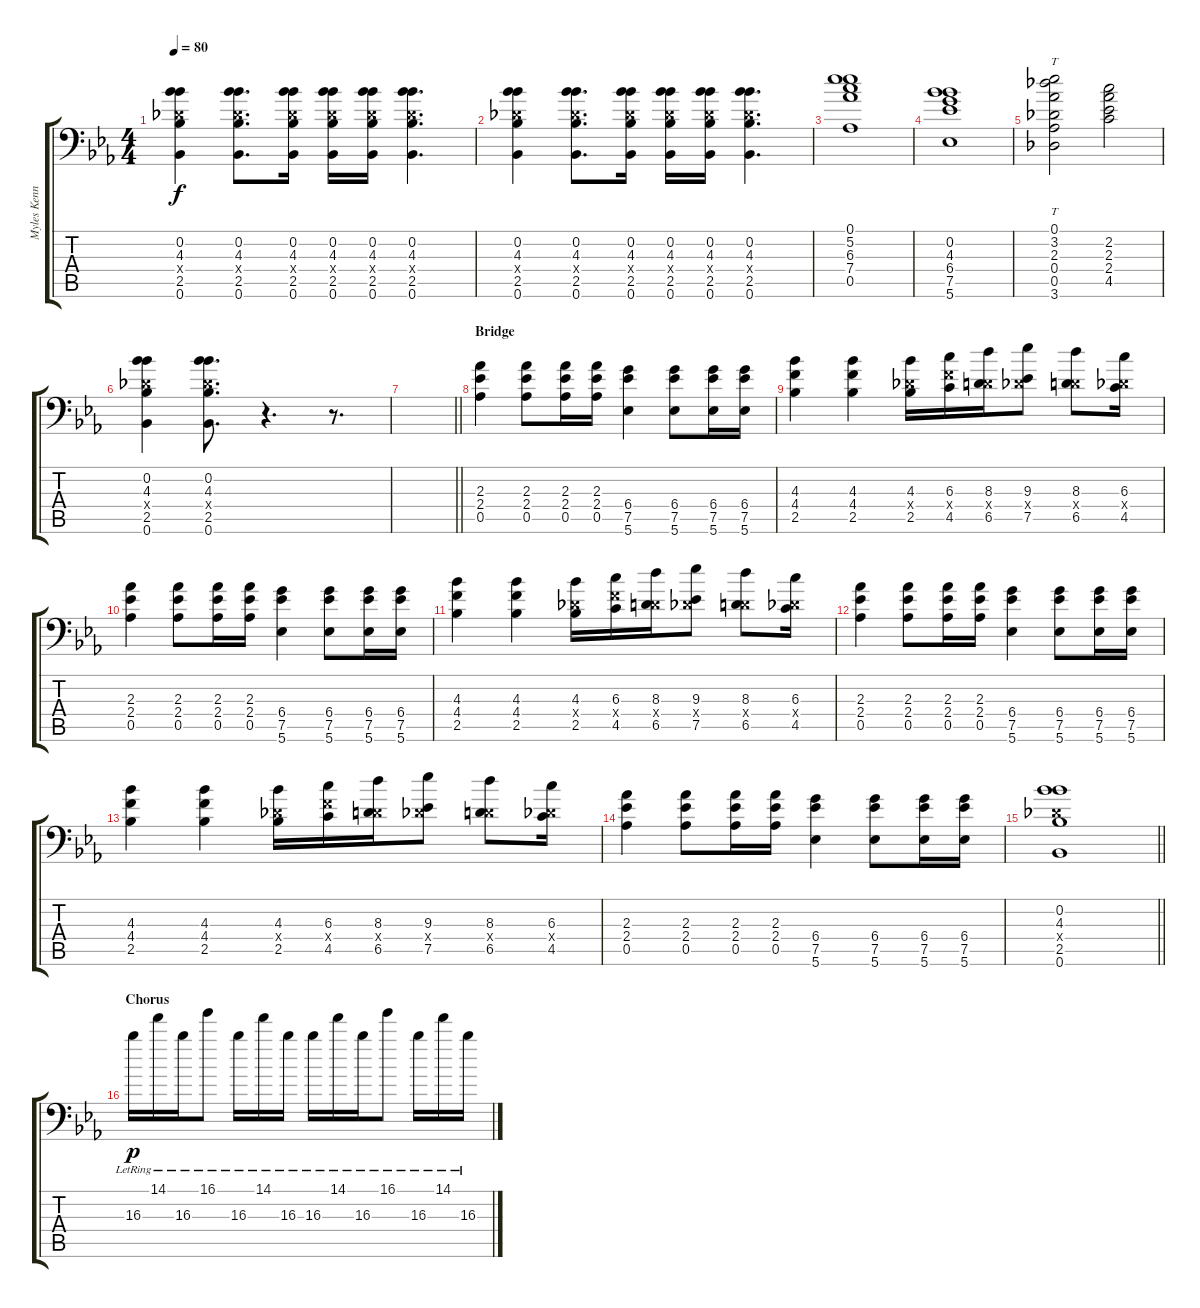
\track ("Myles Kennedy" "Myles Kenn") {instrument electricguitarclean}
\staff {score tabs}
\tuning (Eb4 Bb3 Gb3 Db3 Ab2 Bb1) {hide}
\ts (4 4)
\tempo 80
\clef f4
\ks eb
(0.2 4.3 0.4{x} 2.5 0.6).4{dy f} (0.2 4.3 0.4{x} 2.5 0.6).8{d} (0.2 4.3 0.4{x} 2.5 0.6).16 (0.2 4.3 0.4{x} 2.5 0.6).16 (0.2 4.3 0.4{x} 2.5 0.6).16 (0.2 4.3 0.4{x} 2.5 0.6).4{d} |
(0.2 4.3 0.4{x} 2.5 0.6).4 (0.2 4.3 0.4{x} 2.5 0.6).8{d} (0.2 4.3 0.4{x} 2.5 0.6).16 (0.2 4.3 0.4{x} 2.5 0.6).16 (0.2 4.3 0.4{x} 2.5 0.6).16 (0.2 4.3 0.4{x} 2.5 0.6).4{d} |
(0.1 5.2 6.3 7.4 0.5).1 |
(0.2 4.3 6.4 7.5 5.6).1 |
(0.1 3.2 2.3 0.4 0.5 3.6).2{tt} (2.2 2.3 2.4 4.5).2 |
(0.2 4.3 0.4{x} 2.5 0.6).4 (0.2 4.3 0.4{x} 2.5 0.6).8{d} r.4{d} r.8{d} |
\barLineRight lightlight
|
\section ("" "Bridge")
(2.3 2.4 0.5).4{volume 10 instrument electricguitarclean} (2.3 2.4 0.5).8 (2.3 2.4 0.5).16 (2.3 2.4 0.5).16 (6.4 7.5 5.6).4 (6.4 7.5 5.6).8 (6.4 7.5 5.6).16 (6.4 7.5 5.6).16 |
(4.3 4.4 2.5).4 (4.3 4.4 2.5).4 (4.3 0.4{x} 2.5).16 (6.3 4.4{x} 4.5).16 (8.3 0.4{x} 6.5).16 (9.3 0.4{x} 7.5).8 (8.3 0.4{x} 6.5).8 (6.3 0.4{x} 4.5).16 |
(2.3 2.4 0.5).4 (2.3 2.4 0.5).8 (2.3 2.4 0.5).16 (2.3 2.4 0.5).16 (6.4 7.5 5.6).4 (6.4 7.5 5.6).8 (6.4 7.5 5.6).16 (6.4 7.5 5.6).16 |
(4.3 4.4 2.5).4 (4.3 4.4 2.5).4 (4.3 0.4{x} 2.5).16 (6.3 4.4{x} 4.5).16 (8.3 0.4{x} 6.5).16 (9.3 0.4{x} 7.5).8 (8.3 0.4{x} 6.5).8 (6.3 0.4{x} 4.5).16 |
(2.3 2.4 0.5).4 (2.3 2.4 0.5).8 (2.3 2.4 0.5).16 (2.3 2.4 0.5).16 (6.4 7.5 5.6).4 (6.4 7.5 5.6).8 (6.4 7.5 5.6).16 (6.4 7.5 5.6).16 |
(4.3 4.4 2.5).4 (4.3 4.4 2.5).4 (4.3 0.4{x} 2.5).16 (6.3 4.4{x} 4.5).16 (8.3 0.4{x} 6.5).16 (9.3 0.4{x} 7.5).8 (8.3 0.4{x} 6.5).8 (6.3 0.4{x} 4.5).16 |
(2.3 2.4 0.5).4 (2.3 2.4 0.5).8 (2.3 2.4 0.5).16 (2.3 2.4 0.5).16 (6.4 7.5 5.6).4 (6.4 7.5 5.6).8 (6.4 7.5 5.6).16 (6.4 7.5 5.6).16 |
\barLineRight lightlight
(0.2 4.3 0.4{x} 2.5 0.6).1 |
\section ("" "Chorus")
16.3{lr}.16{dy p volume 6 instrument distortionguitar} 14.1{lr}.16 16.3{lr}.16 16.1{lr}.8 16.3{lr}.16 14.1{lr}.16 16.3{lr}.16 16.3{lr}.16 14.1{lr}.16 16.3{lr}.16 16.1{lr}.8 16.3{lr}.16 14.1{lr}.16 16.3{lr}.16
